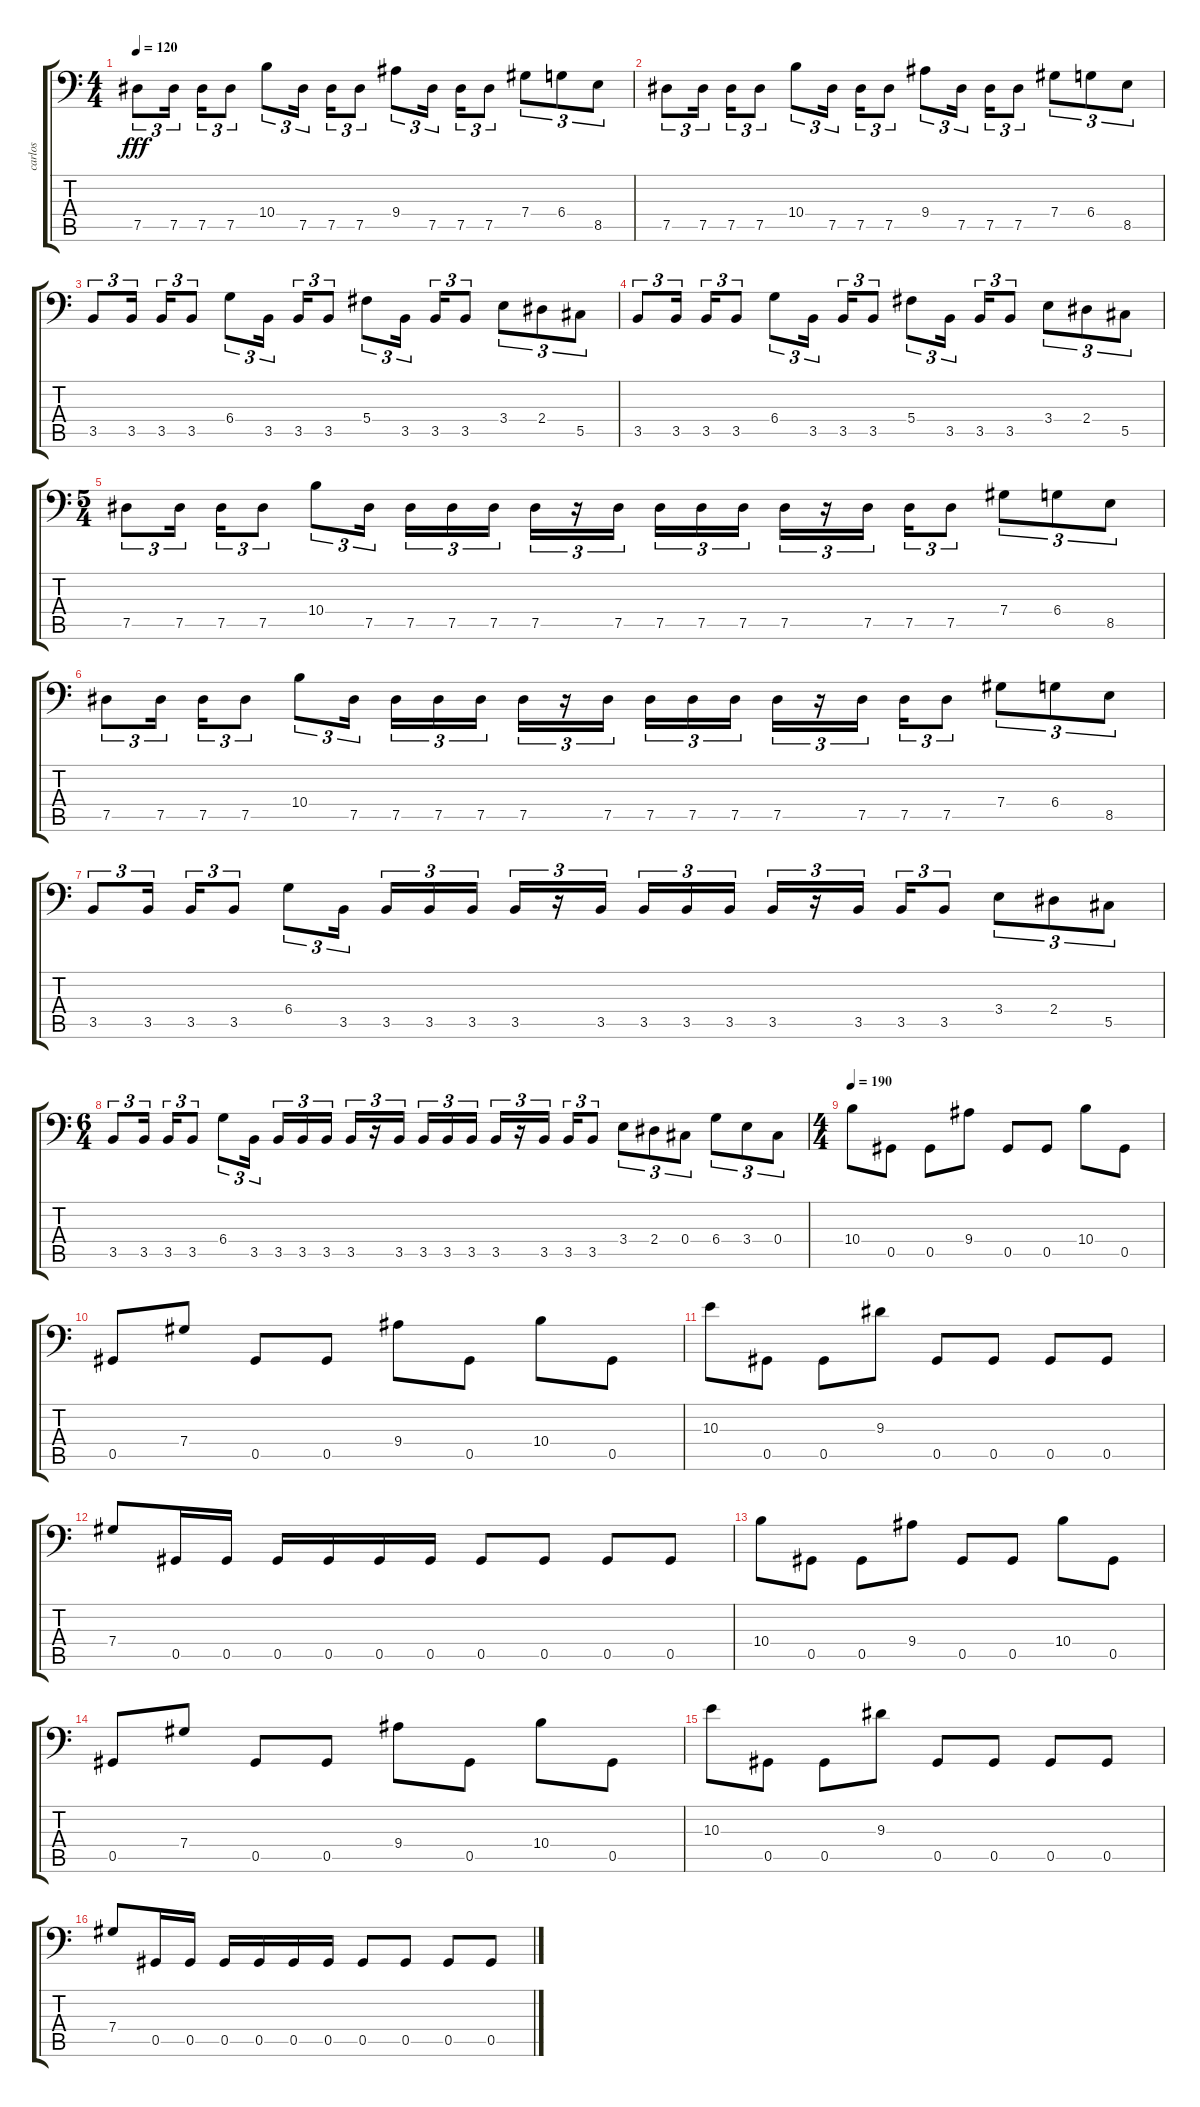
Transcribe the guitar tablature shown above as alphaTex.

\track ("carlos" "carlos") {instrument electricbassfinger}
\staff {score tabs}
\tuning (Eb3 Bb2 Gb2 Db2 Ab1 Eb1) {hide}
\ts (4 4)
\tempo 120
\clef f4
\ks c
7.5.8{tu (3 2) dy fff} 7.5.16{tu (3 2)} 7.5.16{tu (3 2)} 7.5.8{tu (3 2)} 10.4.8{tu (3 2)} 7.5.16{tu (3 2)} 7.5.16{tu (3 2)} 7.5.8{tu (3 2)} 9.4.8{tu (3 2)} 7.5.16{tu (3 2)} 7.5.16{tu (3 2)} 7.5.8{tu (3 2)} 7.4.8{tu (3 2)} 6.4.8{tu (3 2)} 8.5.8{tu (3 2)} |
7.5.8{tu (3 2)} 7.5.16{tu (3 2)} 7.5.16{tu (3 2)} 7.5.8{tu (3 2)} 10.4.8{tu (3 2)} 7.5.16{tu (3 2)} 7.5.16{tu (3 2)} 7.5.8{tu (3 2)} 9.4.8{tu (3 2)} 7.5.16{tu (3 2)} 7.5.16{tu (3 2)} 7.5.8{tu (3 2)} 7.4.8{tu (3 2)} 6.4.8{tu (3 2)} 8.5.8{tu (3 2)} |
3.5.8{tu (3 2)} 3.5.16{tu (3 2)} 3.5.16{tu (3 2)} 3.5.8{tu (3 2)} 6.4.8{tu (3 2)} 3.5.16{tu (3 2)} 3.5.16{tu (3 2)} 3.5.8{tu (3 2)} 5.4.8{tu (3 2)} 3.5.16{tu (3 2)} 3.5.16{tu (3 2)} 3.5.8{tu (3 2)} 3.4.8{tu (3 2)} 2.4.8{tu (3 2)} 5.5.8{tu (3 2)} |
3.5.8{tu (3 2)} 3.5.16{tu (3 2)} 3.5.16{tu (3 2)} 3.5.8{tu (3 2)} 6.4.8{tu (3 2)} 3.5.16{tu (3 2)} 3.5.16{tu (3 2)} 3.5.8{tu (3 2)} 5.4.8{tu (3 2)} 3.5.16{tu (3 2)} 3.5.16{tu (3 2)} 3.5.8{tu (3 2)} 3.4.8{tu (3 2)} 2.4.8{tu (3 2)} 5.5.8{tu (3 2)} |
\ts (5 4)
7.5.8{tu (3 2)} 7.5.16{tu (3 2)} 7.5.16{tu (3 2)} 7.5.8{tu (3 2)} 10.4.8{tu (3 2)} 7.5.16{tu (3 2)} 7.5.16{tu (3 2)} 7.5.16{tu (3 2)} 7.5.16{tu (3 2)} 7.5.16{tu (3 2)} r.16{tu (3 2)} 7.5.16{tu (3 2)} 7.5.16{tu (3 2)} 7.5.16{tu (3 2)} 7.5.16{tu (3 2)} 7.5.16{tu (3 2)} r.16{tu (3 2)} 7.5.16{tu (3 2)} 7.5.16{tu (3 2)} 7.5.8{tu (3 2)} 7.4.8{tu (3 2)} 6.4.8{tu (3 2)} 8.5.8{tu (3 2)} |
7.5.8{tu (3 2)} 7.5.16{tu (3 2)} 7.5.16{tu (3 2)} 7.5.8{tu (3 2)} 10.4.8{tu (3 2)} 7.5.16{tu (3 2)} 7.5.16{tu (3 2)} 7.5.16{tu (3 2)} 7.5.16{tu (3 2)} 7.5.16{tu (3 2)} r.16{tu (3 2)} 7.5.16{tu (3 2)} 7.5.16{tu (3 2)} 7.5.16{tu (3 2)} 7.5.16{tu (3 2)} 7.5.16{tu (3 2)} r.16{tu (3 2)} 7.5.16{tu (3 2)} 7.5.16{tu (3 2)} 7.5.8{tu (3 2)} 7.4.8{tu (3 2)} 6.4.8{tu (3 2)} 8.5.8{tu (3 2)} |
3.5.8{tu (3 2)} 3.5.16{tu (3 2)} 3.5.16{tu (3 2)} 3.5.8{tu (3 2)} 6.4.8{tu (3 2)} 3.5.16{tu (3 2)} 3.5.16{tu (3 2)} 3.5.16{tu (3 2)} 3.5.16{tu (3 2)} 3.5.16{tu (3 2)} r.16{tu (3 2)} 3.5.16{tu (3 2)} 3.5.16{tu (3 2)} 3.5.16{tu (3 2)} 3.5.16{tu (3 2)} 3.5.16{tu (3 2)} r.16{tu (3 2)} 3.5.16{tu (3 2)} 3.5.16{tu (3 2)} 3.5.8{tu (3 2)} 3.4.8{tu (3 2)} 2.4.8{tu (3 2)} 5.5.8{tu (3 2)} |
\ts (6 4)
3.5.8{tu (3 2)} 3.5.16{tu (3 2)} 3.5.16{tu (3 2)} 3.5.8{tu (3 2)} 6.4.8{tu (3 2)} 3.5.16{tu (3 2)} 3.5.16{tu (3 2)} 3.5.16{tu (3 2)} 3.5.16{tu (3 2)} 3.5.16{tu (3 2)} r.16{tu (3 2)} 3.5.16{tu (3 2)} 3.5.16{tu (3 2)} 3.5.16{tu (3 2)} 3.5.16{tu (3 2)} 3.5.16{tu (3 2)} r.16{tu (3 2)} 3.5.16{tu (3 2)} 3.5.16{tu (3 2)} 3.5.8{tu (3 2)} 3.4.8{tu (3 2)} 2.4.8{tu (3 2)} 0.4.8{tu (3 2)} 6.4.8{tu (3 2)} 3.4.8{tu (3 2)} 0.4.8{tu (3 2)} |
\ts (4 4)
\tempo 190
10.4.8 0.5.8 0.5.8 9.4.8 0.5.8 0.5.8 10.4.8 0.5.8 |
0.5.8 7.4.8 0.5.8 0.5.8 9.4.8 0.5.8 10.4.8 0.5.8 |
10.3.8 0.5.8 0.5.8 9.3.8 0.5.8 0.5.8 0.5.8 0.5.8 |
7.4.8 0.5.16 0.5.16 0.5.16 0.5.16 0.5.16 0.5.16 0.5.8 0.5.8 0.5.8 0.5.8 |
10.4.8 0.5.8 0.5.8 9.4.8 0.5.8 0.5.8 10.4.8 0.5.8 |
0.5.8 7.4.8 0.5.8 0.5.8 9.4.8 0.5.8 10.4.8 0.5.8 |
10.3.8 0.5.8 0.5.8 9.3.8 0.5.8 0.5.8 0.5.8 0.5.8 |
7.4.8 0.5.16 0.5.16 0.5.16 0.5.16 0.5.16 0.5.16 0.5.8 0.5.8 0.5.8 0.5.8
